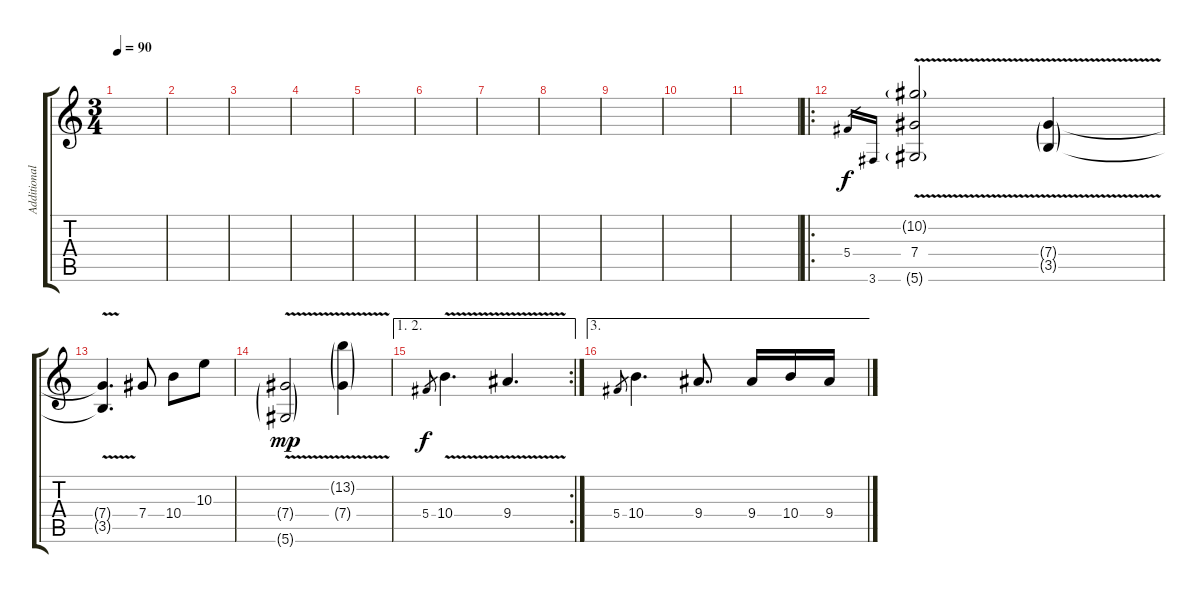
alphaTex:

\track ("Additional Guitars" "Additional") {instrument distortionguitar}
\staff {score tabs}
\tuning (Eb4 Bb3 Gb3 Db3 Ab2 Eb2) {hide}
\ts (3 4)
\tempo 90
\clef g2
\ks c
|
|
|
|
|
|
|
|
|
|
|
\ro
5.4.16{gr} 3.6.16{gr} (10.2{v g} 7.4{v} 5.6{v g}).2 (7.4{v g} 3.5{v g}).4 |
(7.4{t} 3.5{t}).4{d dy f} 7.4.8 10.4.8 10.3.8 |
(7.4{v g} 5.6{v g}).2{dy mp} (13.2{v g} 7.4{v g}).4 |
\ae (1 2)
\rc 2
5.4.8{gr dy f} 10.4{v}.4{d} 9.4{v}.4{d} |
\ae 3
5.4.8{gr} 10.4.4{d} 9.4.8{d} 9.4.16 10.4.16 9.4.16
